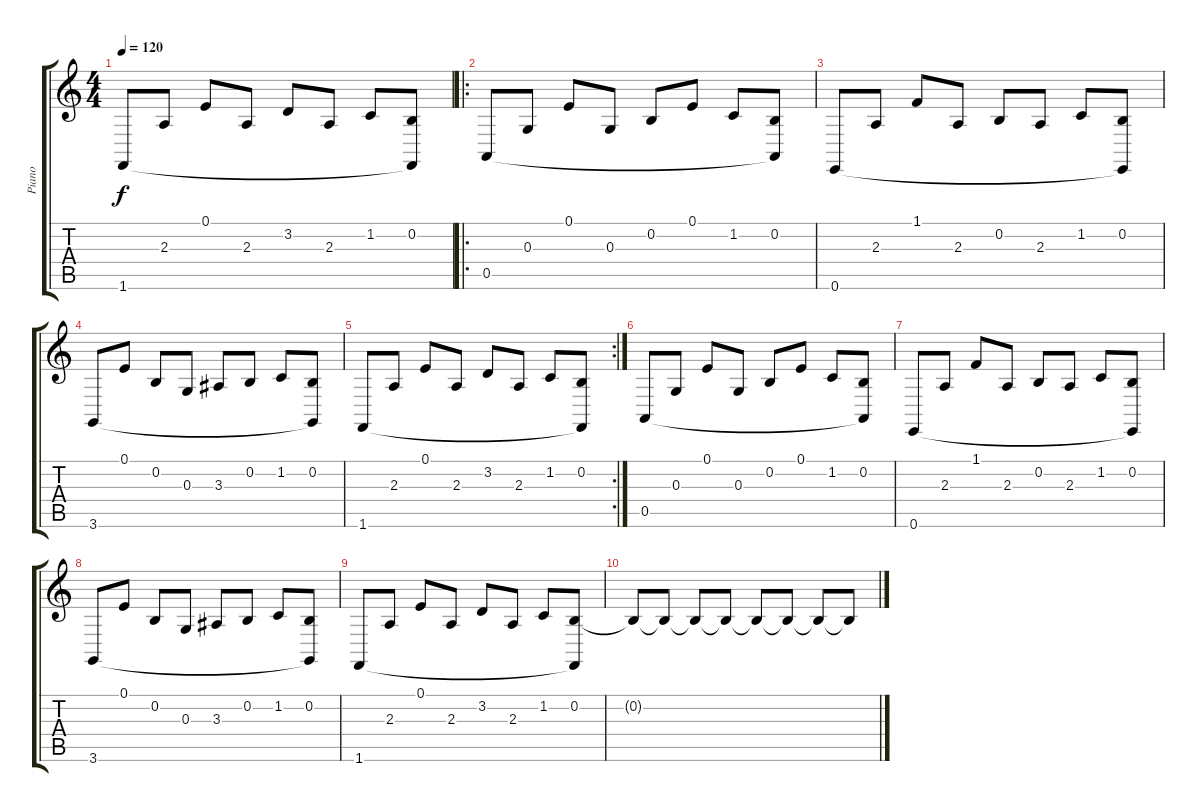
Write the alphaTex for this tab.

\track ("Piano" "Piano") {instrument acousticgrandpiano}
\staff {score tabs}
\tuning (E4 B3 G3 D3 A2 E2) {hide}
\ts (4 4)
\tempo 120
\clef g2
\ks c
1.6.8{dy f} 2.3.8 0.1.8 2.3.8 3.2.8 2.3.8 1.2.8 (0.2 1.6{t}).8 |
\ro
0.5.8 0.3.8 0.1.8 0.3.8 0.2.8 0.1.8 1.2.8 (0.2 0.5{t}).8 |
0.6.8 2.3.8 1.1.8 2.3.8 0.2.8 2.3.8 1.2.8 (0.2 0.6{t}).8 |
3.6.8 0.1.8 0.2.8 0.3.8 3.3.8 0.2.8 1.2.8 (0.2 3.6{t}).8 |
\rc 2
1.6.8 2.3.8 0.1.8 2.3.8 3.2.8 2.3.8 1.2.8 (0.2 1.6{t}).8 |
0.5.8 0.3.8 0.1.8 0.3.8 0.2.8 0.1.8 1.2.8 (0.2 0.5{t}).8 |
0.6.8 2.3.8 1.1.8 2.3.8 0.2.8 2.3.8 1.2.8 (0.2 0.6{t}).8 |
3.6.8 0.1.8 0.2.8 0.3.8 3.3.8 0.2.8 1.2.8 (0.2 3.6{t}).8 |
1.6.8 2.3.8 0.1.8 2.3.8 3.2.8 2.3.8 1.2.8 (0.2 1.6{t}).8 |
0.2{t}.8 0.2{t}.8 0.2{t}.8 0.2{t}.8 0.2{t}.8 0.2{t}.8 0.2{t}.8 0.2{t}.8
